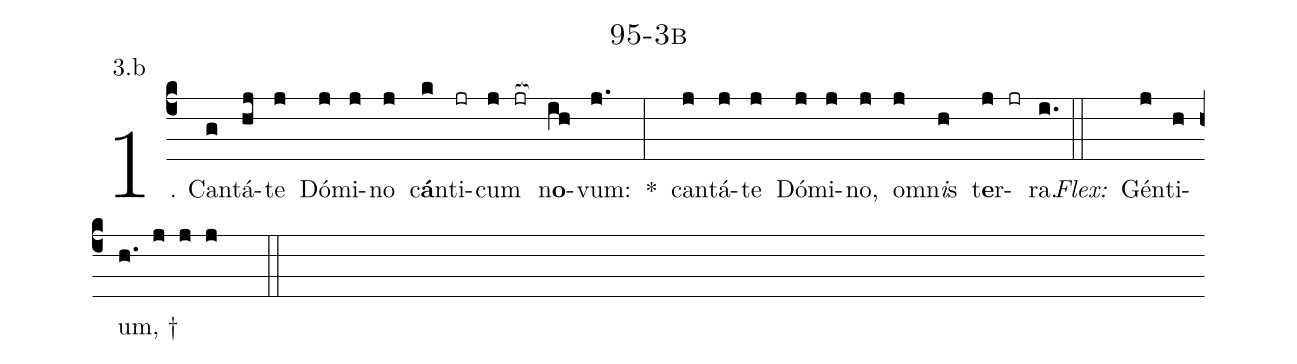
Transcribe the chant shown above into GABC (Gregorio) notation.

name: 95-3b;
annotation: 3.b;
%%
(c4)1. Can(g)tá(hj)te(j) Dó(j)mi(j)no(j) c<b>á</b>n(k)ti(jr)cum(j jr[ocb:1{]) n<b>o</b>(ih[ocb:0}])vum:(j.) *(:) can(j)tá(j)te(j) Dó(j)mi(j)no,(j) om(j)n<i>i</i>s(h) t<b>e</b>r(j jr)ra.(i.) (::)
<i>Flex:</i>()  Gén(j)ti(h)um, †(h. j j j  ::)
